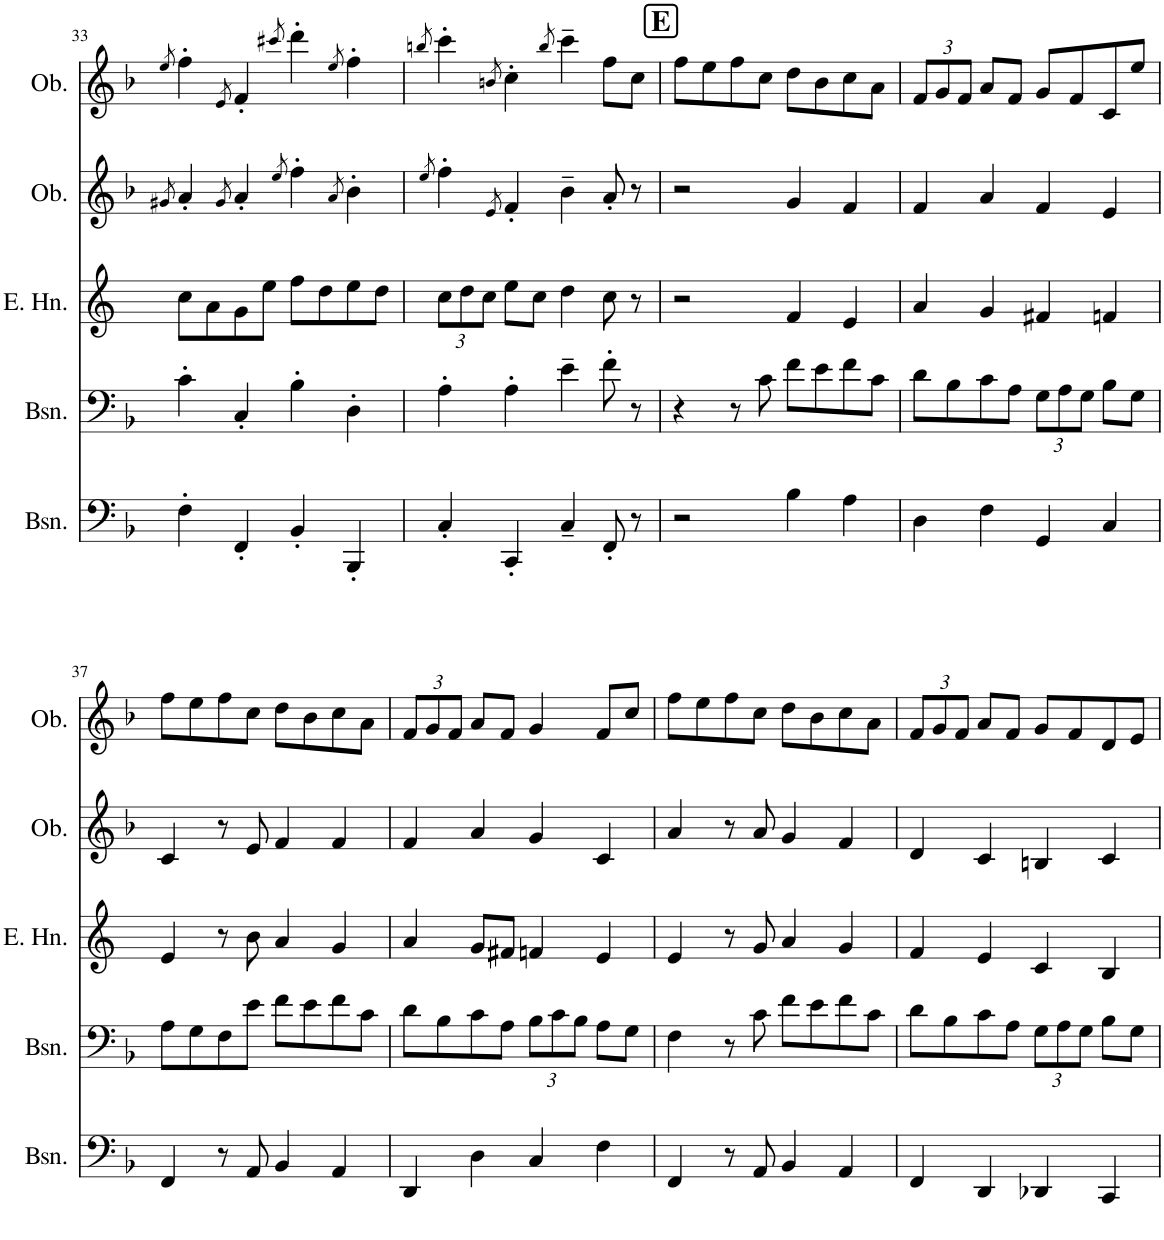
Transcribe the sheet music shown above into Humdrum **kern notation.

**kern	**kern	**kern	**kern	**kern
*part5	*part4	*part3	*part2	*part1
*staff5	*staff4	*staff3	*staff2	*staff1
*I"Bassoon	*I"Bassoons	*I"English Horn	*I"Oboe	*I"Oboes
*I'Bsn.	*I'Bsn.	*I'E. Hn.	*I'Ob.	*I'Ob.
!!LO:PB:g=z
*clefF4	*clefF4	*clefG2	*clefG2	*clefG2
*	*	*Trd4c7	*	*
*k[b-]	*k[b-]	*k[]	*k[b-]	*k[b-]
*M2/2	*M2/2	*M2/2	*M2/2	*M2/2
*met(c|)	*met(c|)	*met(c|)	*met(c|)	*met(c|)
=33	=33	=33	=33	=33
.	.	.	8qg#X/	8qee/
4F'\	4c'\	8cc\L	4a'/	4ff'\
.	.	8a\	.	.
.	.	.	8qg#/	8qe/
4FF'/	4C'/	8g\	4a'/	4f'/
.	.	8ee\J	.	.
.	.	.	8qee/	8qccc#X/
4BB-'/	4B-'\	8ff\L	4ff'\	4ddd'\
.	.	8dd\	.	.
.	.	.	8qa/	8qee/
4BBB-'/	4D'\	8ee\	4b-'\	4ff'\
.	.	8dd\J	.	.
=34	=34	=34	=34	=34
.	.	.	8qee/	8qbbn/
*	*	*Xbrackettup	*	*
4C'/	4A'\	12cc\L	4ff'\	4ccc'\
.	.	12dd\	.	.
.	.	12cc\J	.	.
.	.	.	8qe/	8qbn/
4CC'/	4A'\	8ee\L	4f'/	4cc'\
.	.	8cc\J	.	.
.	.	.	.	8qbb/
4C~/	4e~\	4dd\	4b-~\	4ccc~\
8FF'/	8f'\	8cc\	8a'/	8ff\L
8r	8r	8r	8r	8cc\J
!!LO:REH:place=s1:a:B:cj:fs=14:t=E
=35	=35	=35	=35	=35
2r	4r	2r	2r	8ff\L
.	.	.	.	8ee\
.	8r	.	.	8ff\
.	8c\	.	.	8cc\J
4B-\	8f\L	4f/	4g/	8dd\L
.	8e\	.	.	8b-\
4A\	8f\	4e/	4f/	8cc\
.	8c\J	.	.	8a\J
=36	=36	=36	=36	=36
*	*	*	*	*Xbrackettup
4D\	8d\L	4a/	4f/	12f/L
.	.	.	.	12g/
.	8B-\	.	.	.
.	.	.	.	12f/J
4F\	8c\	4g/	4a/	8a/L
.	8A\J	.	.	8f/J
*	*Xbrackettup	*	*	*
4GG/	12G\L	4f#X/	4f/	8g/L
.	12A\	.	.	.
.	.	.	.	8f/
.	12G\J	.	.	.
4C/	8B-\L	4fn/	4e/	8c/
.	8G\J	.	.	8ee/J
!!LO:LB:g=z
=37	=37	=37	=37	=37
4FF/	8A\L	4e/	4c/	8ff\L
.	8G\	.	.	8ee\
8r	8F\	8r	8r	8ff\
8AA/	8e\J	8b\	8e/	8cc\J
4BB-/	8f\L	4a/	4f/	8dd\L
.	8e\	.	.	8b-\
4AA/	8f\	4g/	4f/	8cc\
.	8c\J	.	.	8a\J
=38	=38	=38	=38	=38
4DD/	8d\L	4a/	4f/	12f/L
.	.	.	.	12g/
.	8B-\	.	.	.
.	.	.	.	12f/J
4D\	8c\	8g/L	4a/	8a/L
.	8A\J	8f#X/J	.	8f/J
4C/	12B-\L	4fn/	4g/	4g/
.	12c\	.	.	.
.	12B-\J	.	.	.
4F\	8A\L	4e/	4c/	8f/L
.	8G\J	.	.	8cc/J
=39	=39	=39	=39	=39
4FF/	4F\	4e/	4a/	8ff\L
.	.	.	.	8ee\
8r	8r	8r	8r	8ff\
8AA/	8c\	8g/	8a/	8cc\J
4BB-/	8f\L	4a/	4g/	8dd\L
.	8e\	.	.	8b-\
4AA/	8f\	4g/	4f/	8cc\
.	8c\J	.	.	8a\J
=40	=40	=40	=40	=40
4FF/	8d\L	4f/	4d/	12f/L
.	.	.	.	12g/
.	8B-\	.	.	.
.	.	.	.	12f/J
4DD/	8c\	4e/	4c/	8a/L
.	8A\J	.	.	8f/J
4DD-X/	12G\L	4c/	4Bn/	8g/L
.	12A\	.	.	.
.	.	.	.	8f/
.	12G\J	.	.	.
4CC/	8B-\L	4B/	4c/	8d/
.	8G\J	.	.	8e/J
=	=	=	=	=
*-	*-	*-	*-	*-
